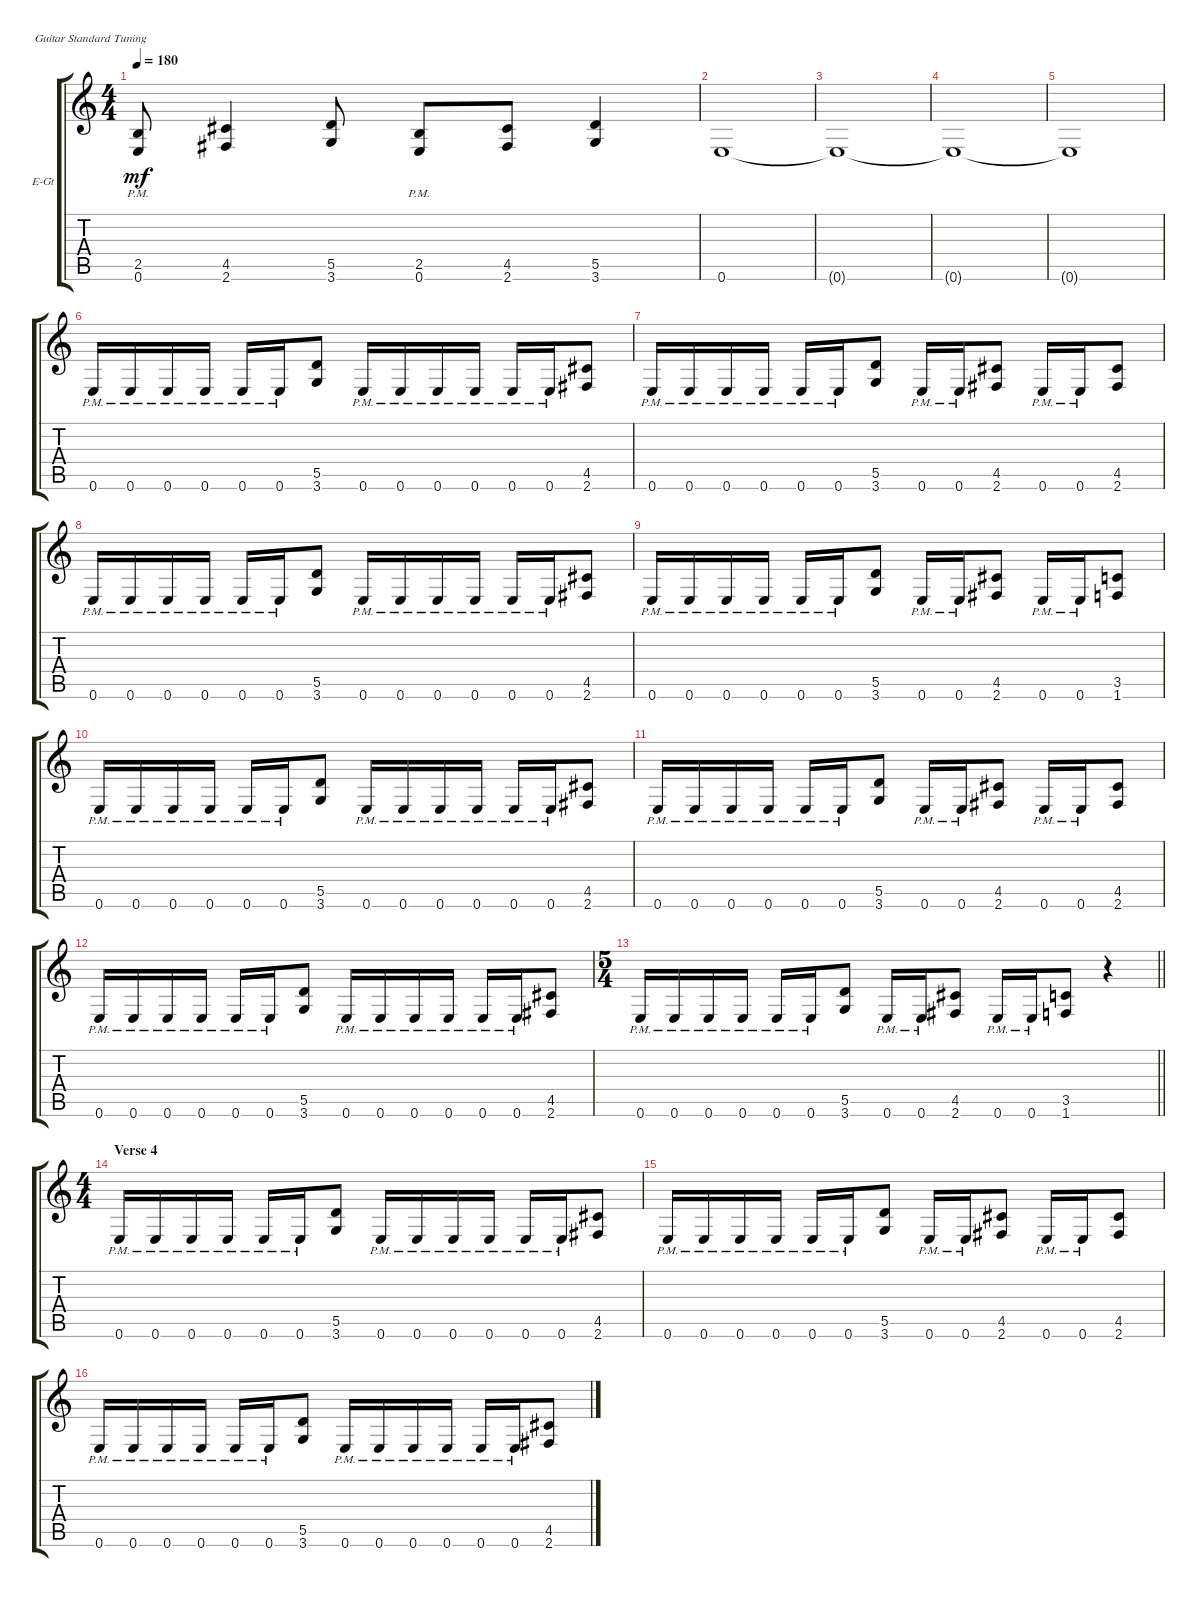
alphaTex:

\bracketExtendMode groupsimilarinstruments
\firstSystemTrackNameOrientation horizontal
\otherSystemsTrackNameOrientation horizontal
\track ("Gtr Dist 2" "E-Gt") {instrument overdrivenguitar}
\staff {score tabs}
\tuning (E4 B3 G3 D3 A2 E2)
\ts (4 4)
\tempo 180
\clef g2
\ks c
(2.5{pm} 0.6{pm}).8{dy mf} (4.5 2.6).4 (5.5 3.6).8 (2.5{pm} 0.6{pm}).8 (4.5 2.6).8 (5.5 3.6).4 |
0.6.1 |
0.6{t}.1 |
0.6{t}.1 |
0.6{t}.1 |
0.6{pm}.16 0.6{pm}.16 0.6{pm}.16 0.6{pm}.16 0.6{pm}.16 0.6{pm}.16 (5.5 3.6).8 0.6{pm}.16 0.6{pm}.16 0.6{pm}.16 0.6{pm}.16 0.6{pm}.16 0.6{pm}.16 (4.5 2.6).8 |
0.6{pm}.16 0.6{pm}.16 0.6{pm}.16 0.6{pm}.16 0.6{pm}.16 0.6{pm}.16 (5.5 3.6).8 0.6{pm}.16 0.6{pm}.16 (4.5 2.6).8 0.6{pm}.16 0.6{pm}.16 (4.5 2.6).8 |
0.6{pm}.16 0.6{pm}.16 0.6{pm}.16 0.6{pm}.16 0.6{pm}.16 0.6{pm}.16 (5.5 3.6).8 0.6{pm}.16 0.6{pm}.16 0.6{pm}.16 0.6{pm}.16 0.6{pm}.16 0.6{pm}.16 (4.5 2.6).8 |
0.6{pm}.16 0.6{pm}.16 0.6{pm}.16 0.6{pm}.16 0.6{pm}.16 0.6{pm}.16 (5.5 3.6).8 0.6{pm}.16 0.6{pm}.16 (4.5 2.6).8 0.6{pm}.16 0.6{pm}.16 (3.5 1.6).8 |
0.6{pm}.16 0.6{pm}.16 0.6{pm}.16 0.6{pm}.16 0.6{pm}.16 0.6{pm}.16 (5.5 3.6).8 0.6{pm}.16 0.6{pm}.16 0.6{pm}.16 0.6{pm}.16 0.6{pm}.16 0.6{pm}.16 (4.5 2.6).8 |
0.6{pm}.16 0.6{pm}.16 0.6{pm}.16 0.6{pm}.16 0.6{pm}.16 0.6{pm}.16 (5.5 3.6).8 0.6{pm}.16 0.6{pm}.16 (4.5 2.6).8 0.6{pm}.16 0.6{pm}.16 (4.5 2.6).8 |
0.6{pm}.16 0.6{pm}.16 0.6{pm}.16 0.6{pm}.16 0.6{pm}.16 0.6{pm}.16 (5.5 3.6).8 0.6{pm}.16 0.6{pm}.16 0.6{pm}.16 0.6{pm}.16 0.6{pm}.16 0.6{pm}.16 (4.5 2.6).8 |
\ts (5 4)
\barLineRight lightlight
0.6{pm}.16 0.6{pm}.16 0.6{pm}.16 0.6{pm}.16 0.6{pm}.16 0.6{pm}.16 (5.5 3.6).8 0.6{pm}.16 0.6{pm}.16 (4.5 2.6).8 0.6{pm}.16 0.6{pm}.16 (3.5 1.6).8 r.4 |
\ts (4 4)
\section ("" "Verse 4")
0.6{pm}.16 0.6{pm}.16 0.6{pm}.16 0.6{pm}.16 0.6{pm}.16 0.6{pm}.16 (5.5 3.6).8 0.6{pm}.16 0.6{pm}.16 0.6{pm}.16 0.6{pm}.16 0.6{pm}.16 0.6{pm}.16 (4.5 2.6).8 |
0.6{pm}.16 0.6{pm}.16 0.6{pm}.16 0.6{pm}.16 0.6{pm}.16 0.6{pm}.16 (5.5 3.6).8 0.6{pm}.16 0.6{pm}.16 (4.5 2.6).8 0.6{pm}.16 0.6{pm}.16 (4.5 2.6).8 |
0.6{pm}.16 0.6{pm}.16 0.6{pm}.16 0.6{pm}.16 0.6{pm}.16 0.6{pm}.16 (5.5 3.6).8 0.6{pm}.16 0.6{pm}.16 0.6{pm}.16 0.6{pm}.16 0.6{pm}.16 0.6{pm}.16 (4.5 2.6).8
